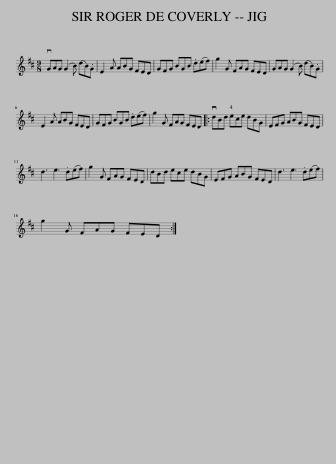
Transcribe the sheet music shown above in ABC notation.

X:1
L:1/8
M:9/8
I:linebreak $
K:D
V:1 treble
V:1
 vGAG (G2 B) (dB).G | E2 A ABG FED | GFG BGB .d(ef) | g2 G FAG FED | GAG (G2 B) (dB).G |$ %5
 E2 A ABG FED | GFG BGB .d(ef) | g2 G FAG FED |: vdBd ece dBG | EFG ABG FED |$ %10
 d3 e3 .d(ef) | g2 G FAG FED | dBd ece dBG | EFG ABG FED | d3 e3 .d(ef) |$ %15
 g2 G FAG FED :| %16
